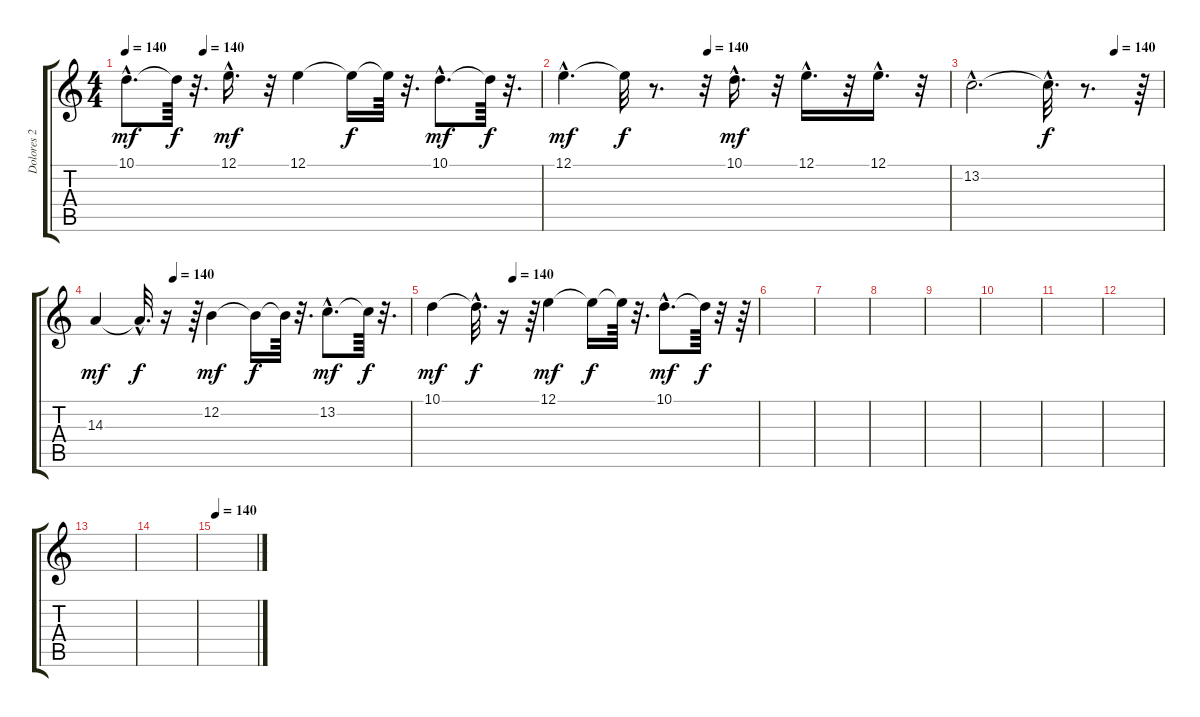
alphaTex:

\track ("Dolores 2" "Dolores 2") {instrument pad3polysynth}
\staff {score tabs}
\tuning (E4 B3 G3 D3 A2 E2) {hide}
\ts (4 4)
\tempo 140
\tempo (140 0.1875)
\clef g2
\ks c
10.1{hac}.8{d dy mf} 10.1{t}.64{dy f} r.32{d} 12.1{hac}.16{d dy mf} r.32 12.1.4 12.1{t}.16{dy f} 12.1{t}.64 r.32{d} 10.1{hac}.8{d dy mf} 10.1{t}.64{dy f} r.32{d} |
\tempo (140 0.375)
12.1{hac}.4{d dy mf} 12.1{t}.32{dy f} r.8{d} r.32 10.1{hac}.16{d dy mf} r.32 12.1{hac}.16{d} r.32 12.1{hac}.16{d} r.32 |
\tempo (140 0.75)
13.2{hac}.2{d} 13.2{hac t}.32{d dy f} r.8{d} r.64 |
\tempo (140 0.25)
14.3.4{dy mf} 14.3{hac t}.32{d dy f} r.16 r.64 12.2.4{dy mf} 12.2{t}.16{dy f} 12.2{t}.64 r.32{d} 13.2{hac}.8{d dy mf} 13.2{t}.64{dy f} r.32{d} |
\tempo (140 0.25)
10.1.4{dy mf} 10.1{hac t}.32{d dy f} r.16 r.64 12.1.4{dy mf} 12.1{t}.16{dy f} 12.1{t}.64 r.32{d} 10.1{hac}.8{d dy mf} 10.1{t}.64{dy f} r.32 r.64 |
|
|
|
|
|
|
|
|
|
\tempo 140
